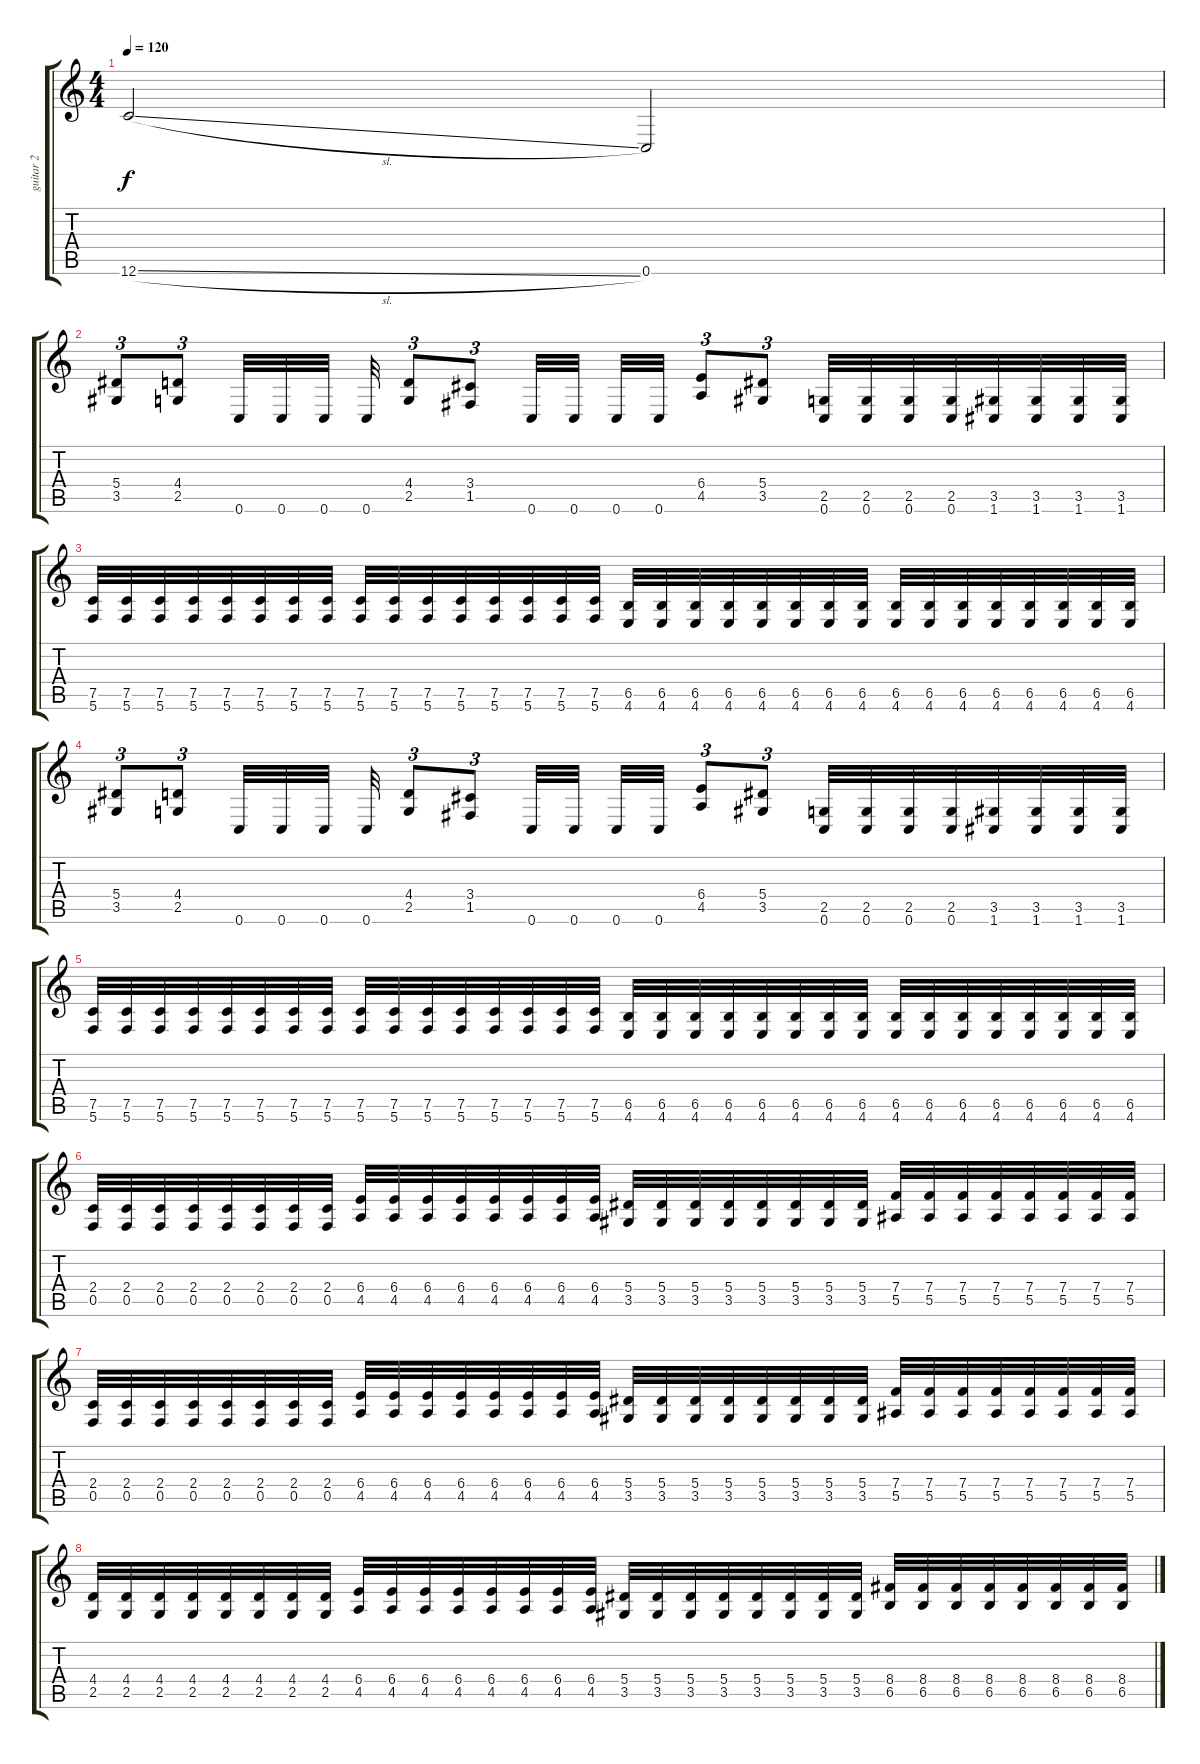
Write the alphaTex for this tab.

\track ("guitar 2" "guitar 2") {instrument distortionguitar}
\staff {score tabs}
\tuning (C4 G3 Eb3 Bb2 F2 C2) {hide}
\ts (4 4)
\tempo 120
\clef g2
\ks c
12.6{sl}.2{dy f} 0.6.2 |
(5.4 3.5).8{tu (3 2)} (4.4 2.5).8{tu (3 2)} 0.6.32 0.6.32 0.6.32 0.6.32 (4.4 2.5).8{tu (3 2)} (3.4 1.5).8{tu (3 2)} 0.6.32 0.6.32 0.6.32 0.6.32 (6.4 4.5).8{tu (3 2)} (5.4 3.5).8{tu (3 2)} (2.5 0.6).32 (2.5 0.6).32 (2.5 0.6).32 (2.5 0.6).32 (3.5 1.6).32 (3.5 1.6).32 (3.5 1.6).32 (3.5 1.6).32 |
(7.5 5.6).32 (7.5 5.6).32 (7.5 5.6).32 (7.5 5.6).32 (7.5 5.6).32 (7.5 5.6).32 (7.5 5.6).32 (7.5 5.6).32 (7.5 5.6).32 (7.5 5.6).32 (7.5 5.6).32 (7.5 5.6).32 (7.5 5.6).32 (7.5 5.6).32 (7.5 5.6).32 (7.5 5.6).32 (6.5 4.6).32 (6.5 4.6).32 (6.5 4.6).32 (6.5 4.6).32 (6.5 4.6).32 (6.5 4.6).32 (6.5 4.6).32 (6.5 4.6).32 (6.5 4.6).32 (6.5 4.6).32 (6.5 4.6).32 (6.5 4.6).32 (6.5 4.6).32 (6.5 4.6).32 (6.5 4.6).32 (6.5 4.6).32 |
(5.4 3.5).8{tu (3 2)} (4.4 2.5).8{tu (3 2)} 0.6.32 0.6.32 0.6.32 0.6.32 (4.4 2.5).8{tu (3 2)} (3.4 1.5).8{tu (3 2)} 0.6.32 0.6.32 0.6.32 0.6.32 (6.4 4.5).8{tu (3 2)} (5.4 3.5).8{tu (3 2)} (2.5 0.6).32 (2.5 0.6).32 (2.5 0.6).32 (2.5 0.6).32 (3.5 1.6).32 (3.5 1.6).32 (3.5 1.6).32 (3.5 1.6).32 |
(7.5 5.6).32 (7.5 5.6).32 (7.5 5.6).32 (7.5 5.6).32 (7.5 5.6).32 (7.5 5.6).32 (7.5 5.6).32 (7.5 5.6).32 (7.5 5.6).32 (7.5 5.6).32 (7.5 5.6).32 (7.5 5.6).32 (7.5 5.6).32 (7.5 5.6).32 (7.5 5.6).32 (7.5 5.6).32 (6.5 4.6).32 (6.5 4.6).32 (6.5 4.6).32 (6.5 4.6).32 (6.5 4.6).32 (6.5 4.6).32 (6.5 4.6).32 (6.5 4.6).32 (6.5 4.6).32 (6.5 4.6).32 (6.5 4.6).32 (6.5 4.6).32 (6.5 4.6).32 (6.5 4.6).32 (6.5 4.6).32 (6.5 4.6).32 |
(2.4 0.5).32 (2.4 0.5).32 (2.4 0.5).32 (2.4 0.5).32 (2.4 0.5).32 (2.4 0.5).32 (2.4 0.5).32 (2.4 0.5).32 (6.4 4.5).32 (6.4 4.5).32 (6.4 4.5).32 (6.4 4.5).32 (6.4 4.5).32 (6.4 4.5).32 (6.4 4.5).32 (6.4 4.5).32 (5.4 3.5).32 (5.4 3.5).32 (5.4 3.5).32 (5.4 3.5).32 (5.4 3.5).32 (5.4 3.5).32 (5.4 3.5).32 (5.4 3.5).32 (7.4 5.5).32 (7.4 5.5).32 (7.4 5.5).32 (7.4 5.5).32 (7.4 5.5).32 (7.4 5.5).32 (7.4 5.5).32 (7.4 5.5).32 |
(2.4 0.5).32 (2.4 0.5).32 (2.4 0.5).32 (2.4 0.5).32 (2.4 0.5).32 (2.4 0.5).32 (2.4 0.5).32 (2.4 0.5).32 (6.4 4.5).32 (6.4 4.5).32 (6.4 4.5).32 (6.4 4.5).32 (6.4 4.5).32 (6.4 4.5).32 (6.4 4.5).32 (6.4 4.5).32 (5.4 3.5).32 (5.4 3.5).32 (5.4 3.5).32 (5.4 3.5).32 (5.4 3.5).32 (5.4 3.5).32 (5.4 3.5).32 (5.4 3.5).32 (7.4 5.5).32 (7.4 5.5).32 (7.4 5.5).32 (7.4 5.5).32 (7.4 5.5).32 (7.4 5.5).32 (7.4 5.5).32 (7.4 5.5).32 |
(4.4 2.5).32 (4.4 2.5).32 (4.4 2.5).32 (4.4 2.5).32 (4.4 2.5).32 (4.4 2.5).32 (4.4 2.5).32 (4.4 2.5).32 (6.4 4.5).32 (6.4 4.5).32 (6.4 4.5).32 (6.4 4.5).32 (6.4 4.5).32 (6.4 4.5).32 (6.4 4.5).32 (6.4 4.5).32 (5.4 3.5).32 (5.4 3.5).32 (5.4 3.5).32 (5.4 3.5).32 (5.4 3.5).32 (5.4 3.5).32 (5.4 3.5).32 (5.4 3.5).32 (8.4 6.5).32 (8.4 6.5).32 (8.4 6.5).32 (8.4 6.5).32 (8.4 6.5).32 (8.4 6.5).32 (8.4 6.5).32 (8.4 6.5).32
